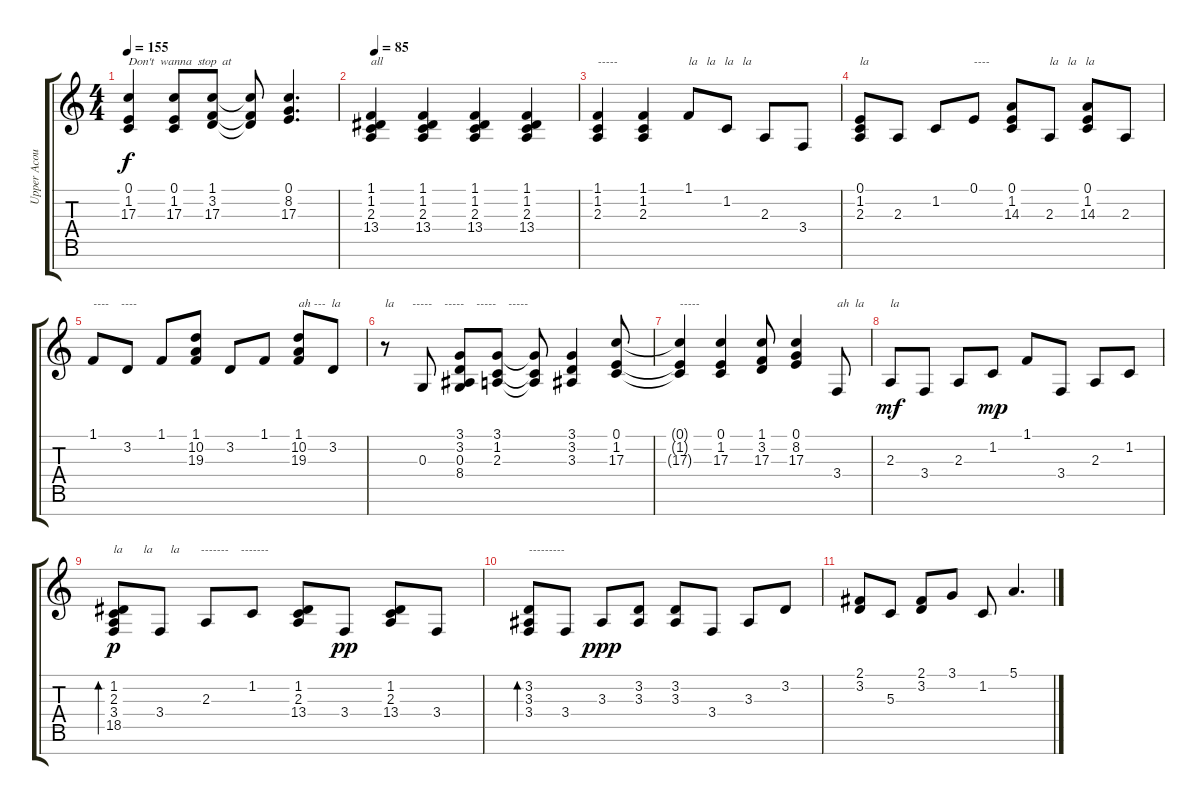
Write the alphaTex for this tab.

\track ("Upper Acoustic Piano" "Upper Acou") {instrument acousticgrandpiano}
\staff {score tabs}
\tuning (E4 B3 G3 D3 A2 E2 B1) {hide}
\ts (4 4)
\tempo 155
\clef g2
\ks c
(0.1 1.2 17.3).4{txt "Don't  wanna  stop  at" dy f} (0.1 1.2 17.3).8 (1.1 3.2 17.3).8 (1.1{t} 3.2{t} 17.3{t}).8 (0.1 8.2 17.3).4{d} |
\tempo 85
(1.1 1.2 2.3 13.4).4{txt "all" instrument acousticgrandpiano} (1.1 1.2 2.3 13.4).4 (1.1 1.2 2.3 13.4).4 (1.1 1.2 2.3 13.4).4 |
(1.1 1.2 2.3).4{txt "-----"} (1.1 1.2 2.3).4 1.1.8{txt "la   la   la   la"} 1.2.8 2.3.8 3.4.8 |
(0.1 1.2 2.3).8{txt "la"} 2.3.8 1.2.8 0.1.8{txt "----"} (0.1 1.2 14.3).8 2.3.8{txt "la   la   la"} (0.1 1.2 14.3).8 2.3.8 |
1.1.8{txt "----    ----"} 3.2.8 1.1.8 (1.1 10.2 19.3).8 3.2.8 1.1.8 (1.1 10.2 19.3).8{txt "ah ---  la"} 3.2.8 |
r.8{txt "la      -----    -----    -----    -----"} 0.3.8 (3.1 3.2 0.3 8.4).8 (3.1 1.2 2.3).8 (3.1{t} 1.2{t} 2.3{t}).8 (3.1 3.2 3.3).4 (0.1 1.2 17.3).8 |
(0.1{t} 1.2{t} 17.3{t}).4{txt "-----"} (0.1 1.2 17.3).4 (1.1 3.2 17.3).8 (0.1 8.2 17.3).4 3.4.8{txt "ah  la"} |
2.3.8{txt "la" dy mf} 3.4.8 2.3.8 1.2.8{dy mp} 1.1.8 3.4.8 2.3.8 1.2.8 |
(1.2 2.3 3.4 18.5).8{bd 240 txt "la       la      la       -------    -------" dy p} 3.4.8 2.3.8 1.2.8 (1.2 2.3 13.4).8 3.4.8{dy pp} (1.2 2.3 13.4).8 3.4.8 |
(3.2 3.3 3.4).8{bd 240 txt "---------           "} 3.4.8 3.3.8{dy ppp} (3.2 3.3).8 (3.2 3.3).8 3.4.8 3.3.8 3.2.8 |
(2.1 3.2).8 5.3.8 (2.1 3.2).8 3.1.8 1.2.8 5.1.4{d}
